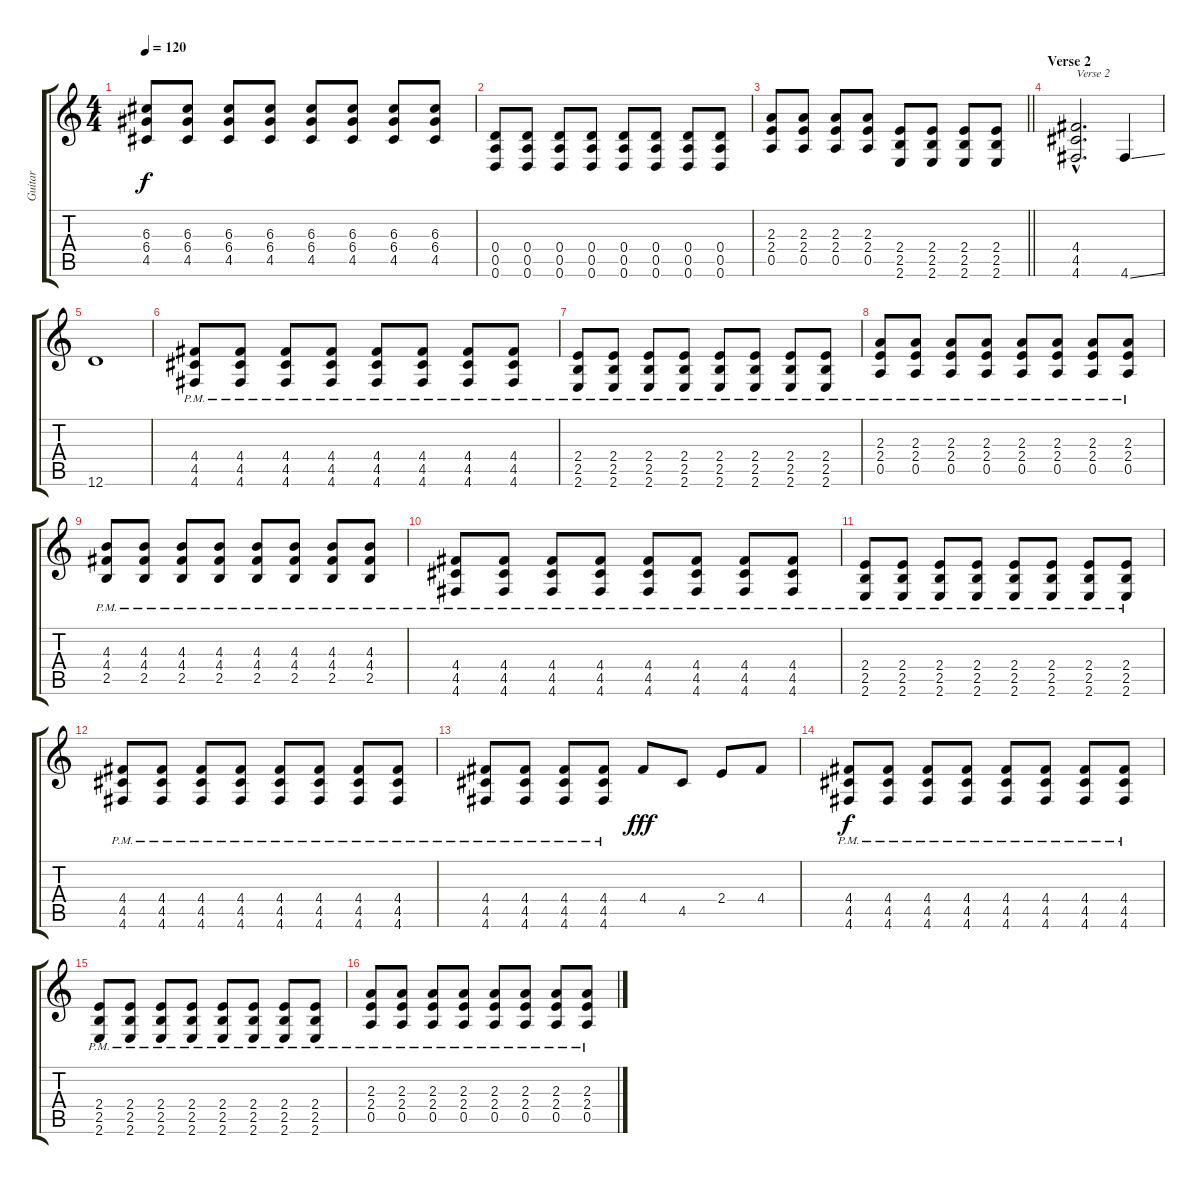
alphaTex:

\track ("Guitar " "Guitar ") {instrument distortionguitar}
\staff {score tabs}
\tuning (E4 B3 G3 D3 A2 D2) {hide}
\ts (4 4)
\tempo 120
\clef g2
\ks c
(6.3 6.4 4.5).8{dy f} (6.3 6.4 4.5).8 (6.3 6.4 4.5).8 (6.3 6.4 4.5).8 (6.3 6.4 4.5).8 (6.3 6.4 4.5).8 (6.3 6.4 4.5).8 (6.3 6.4 4.5).8 |
(0.4 0.5 0.6).8 (0.4 0.5 0.6).8 (0.4 0.5 0.6).8 (0.4 0.5 0.6).8 (0.4 0.5 0.6).8 (0.4 0.5 0.6).8 (0.4 0.5 0.6).8 (0.4 0.5 0.6).8 |
\barLineRight lightlight
(2.3 2.4 0.5).8 (2.3 2.4 0.5).8 (2.3 2.4 0.5).8 (2.3 2.4 0.5).8 (2.4 2.5 2.6).8 (2.4 2.5 2.6).8 (2.4 2.5 2.6).8 (2.4 2.5 2.6).8 |
\section ("" "Verse 2")
(4.4{hac} 4.5{hac} 4.6{hac}).2{d txt "Verse 2"} 4.6{ss}.4 |
12.6.1 |
(4.4{pm} 4.5 4.6).8 (4.4{pm} 4.5 4.6).8 (4.4{pm} 4.5 4.6).8 (4.4{pm} 4.5 4.6).8 (4.4{pm} 4.5 4.6).8 (4.4{pm} 4.5 4.6).8 (4.4{pm} 4.5 4.6).8 (4.4{pm} 4.5 4.6).8 |
(2.4{pm} 2.5 2.6).8 (2.4{pm} 2.5 2.6).8 (2.4{pm} 2.5 2.6).8 (2.4{pm} 2.5 2.6).8 (2.4{pm} 2.5 2.6).8 (2.4{pm} 2.5 2.6).8 (2.4{pm} 2.5 2.6).8 (2.4{pm} 2.5 2.6).8 |
(2.3 2.4{pm} 0.5).8 (2.3 2.4{pm} 0.5).8 (2.3 2.4{pm} 0.5).8 (2.3 2.4{pm} 0.5).8 (2.3 2.4{pm} 0.5).8 (2.3 2.4{pm} 0.5).8 (2.3 2.4{pm} 0.5).8 (2.3 2.4{pm} 0.5).8 |
(4.3 4.4{pm} 2.5).8 (4.3 4.4{pm} 2.5).8 (4.3 4.4{pm} 2.5).8 (4.3 4.4{pm} 2.5).8 (4.3 4.4{pm} 2.5).8 (4.3 4.4{pm} 2.5).8 (4.3 4.4{pm} 2.5).8 (4.3 4.4{pm} 2.5).8 |
(4.4{pm} 4.5 4.6).8 (4.4{pm} 4.5 4.6).8 (4.4{pm} 4.5 4.6).8 (4.4{pm} 4.5 4.6).8 (4.4{pm} 4.5 4.6).8 (4.4{pm} 4.5 4.6).8 (4.4{pm} 4.5 4.6).8 (4.4{pm} 4.5 4.6).8 |
(2.4{pm} 2.5 2.6).8 (2.4{pm} 2.5 2.6).8 (2.4{pm} 2.5 2.6).8 (2.4{pm} 2.5 2.6).8 (2.4{pm} 2.5 2.6).8 (2.4{pm} 2.5 2.6).8 (2.4{pm} 2.5 2.6).8 (2.4{pm} 2.5 2.6).8 |
(4.4{pm} 4.5 4.6).8 (4.4{pm} 4.5 4.6).8 (4.4{pm} 4.5 4.6).8 (4.4{pm} 4.5 4.6).8 (4.4{pm} 4.5 4.6).8 (4.4{pm} 4.5 4.6).8 (4.4{pm} 4.5 4.6).8 (4.4{pm} 4.5 4.6).8 |
(4.4{pm} 4.5 4.6).8 (4.4{pm} 4.5 4.6).8 (4.4{pm} 4.5 4.6).8 (4.4{pm} 4.5 4.6).8 4.4.8{dy fff} 4.5.8 2.4.8 4.4.8 |
(4.4{pm} 4.5 4.6).8{dy f} (4.4{pm} 4.5 4.6).8 (4.4{pm} 4.5 4.6).8 (4.4{pm} 4.5 4.6).8 (4.4{pm} 4.5 4.6).8 (4.4{pm} 4.5 4.6).8 (4.4{pm} 4.5 4.6).8 (4.4{pm} 4.5 4.6).8 |
(2.4{pm} 2.5 2.6).8 (2.4{pm} 2.5 2.6).8 (2.4{pm} 2.5 2.6).8 (2.4{pm} 2.5 2.6).8 (2.4{pm} 2.5 2.6).8 (2.4{pm} 2.5 2.6).8 (2.4{pm} 2.5 2.6).8 (2.4{pm} 2.5 2.6).8 |
(2.3 2.4{pm} 0.5).8 (2.3 2.4{pm} 0.5).8 (2.3 2.4{pm} 0.5).8 (2.3 2.4{pm} 0.5).8 (2.3 2.4{pm} 0.5).8 (2.3 2.4{pm} 0.5).8 (2.3 2.4{pm} 0.5).8 (2.3 2.4{pm} 0.5).8
